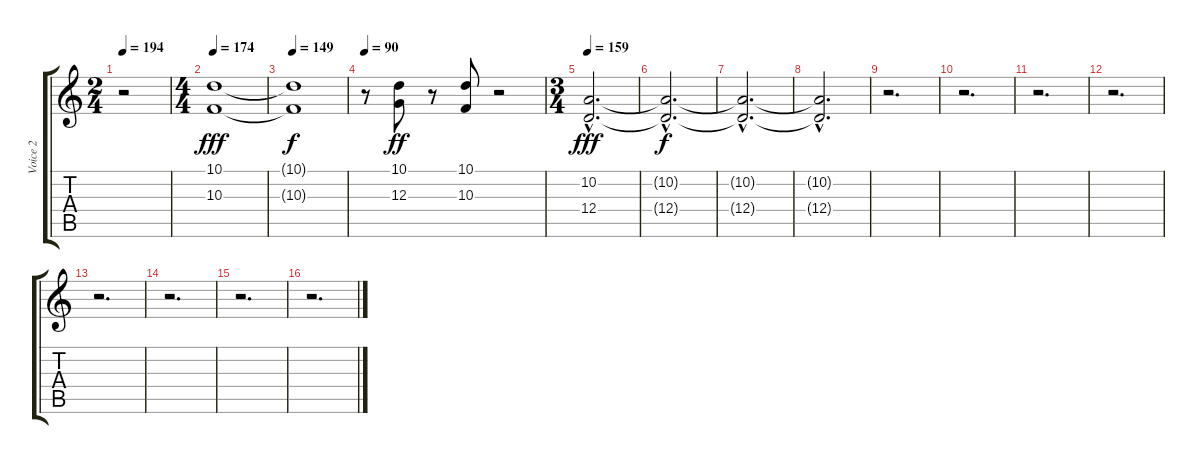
\track ("Voice 2" "Voice 2") {instrument choiraahs}
\staff {score tabs}
\tuning (E4 B3 G3 D3 A2 E2) {hide}
\ts (2 4)
\tempo 194
\clef g2
\ks c
r.2{dy f} |
\ts (4 4)
\tempo 174
(10.1 10.3).1{dy fff} |
\tempo 149
(10.1{t} 10.3{t}).1{dy f} |
\tempo 90
r.8 (10.1 12.3).8{dy ff instrument voiceoohs} r.8 (10.1 10.3).8 r.2 |
\ts (3 4)
\tempo 159
(10.2{hac} 12.4{hac}).2{d dy fff} |
(10.2{hac t} 12.4{hac t}).2{d dy f} |
(10.2{hac t} 12.4{hac t}).2{d} |
(10.2{hac t} 12.4{hac t}).2{d} |
r.2{d} |
r.2{d} |
r.2{d} |
r.2{d} |
r.2{d} |
r.2{d} |
r.2{d} |
r.2{d}
